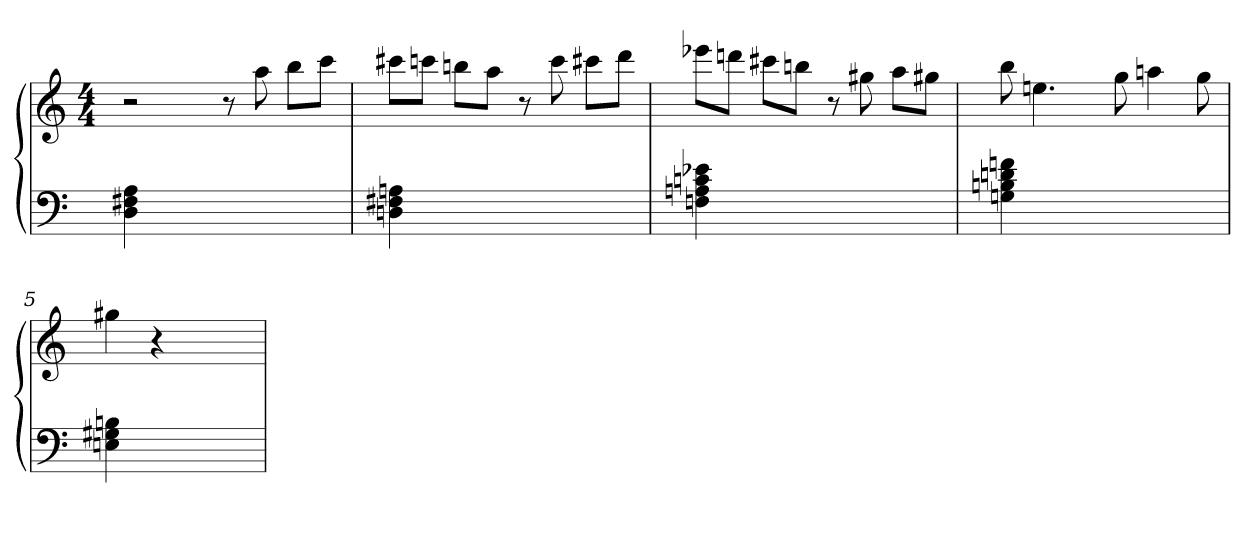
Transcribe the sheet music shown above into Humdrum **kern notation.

**kern	**kern
*part2	*part1
*staff2	*staff1
*	*M4/4
=1	=1
4D 4F#X 4A	2r
2.ryy	.
.	8r
.	8aa
.	8bbL
.	8cccJ
=2	=2
4Dn 4F#X 4An	8ccc#XL
.	8cccnJ
2.ryy	8bbnL
.	8aaJ
.	8r
.	8ccc
.	8ccc#XL
.	8dddJ
=3	=3
4Fn 4An 4cn 4e-X	8eee-XL
.	8dddnJ
2.ryy	8ccc#XL
.	8bbnJ
.	8r
.	8gg#X
.	8aaL
.	8gg#XJ
=4	=4
4Gn 4Bn 4dn 4fn	8bb
.	4.een
2.ryy	.
.	8gg
.	4aan
.	8gg
=5	=5
4En 4G#X 4Bn	4gg#X
2.ryy	4r
.	2ryy
=	=
*-	*-
